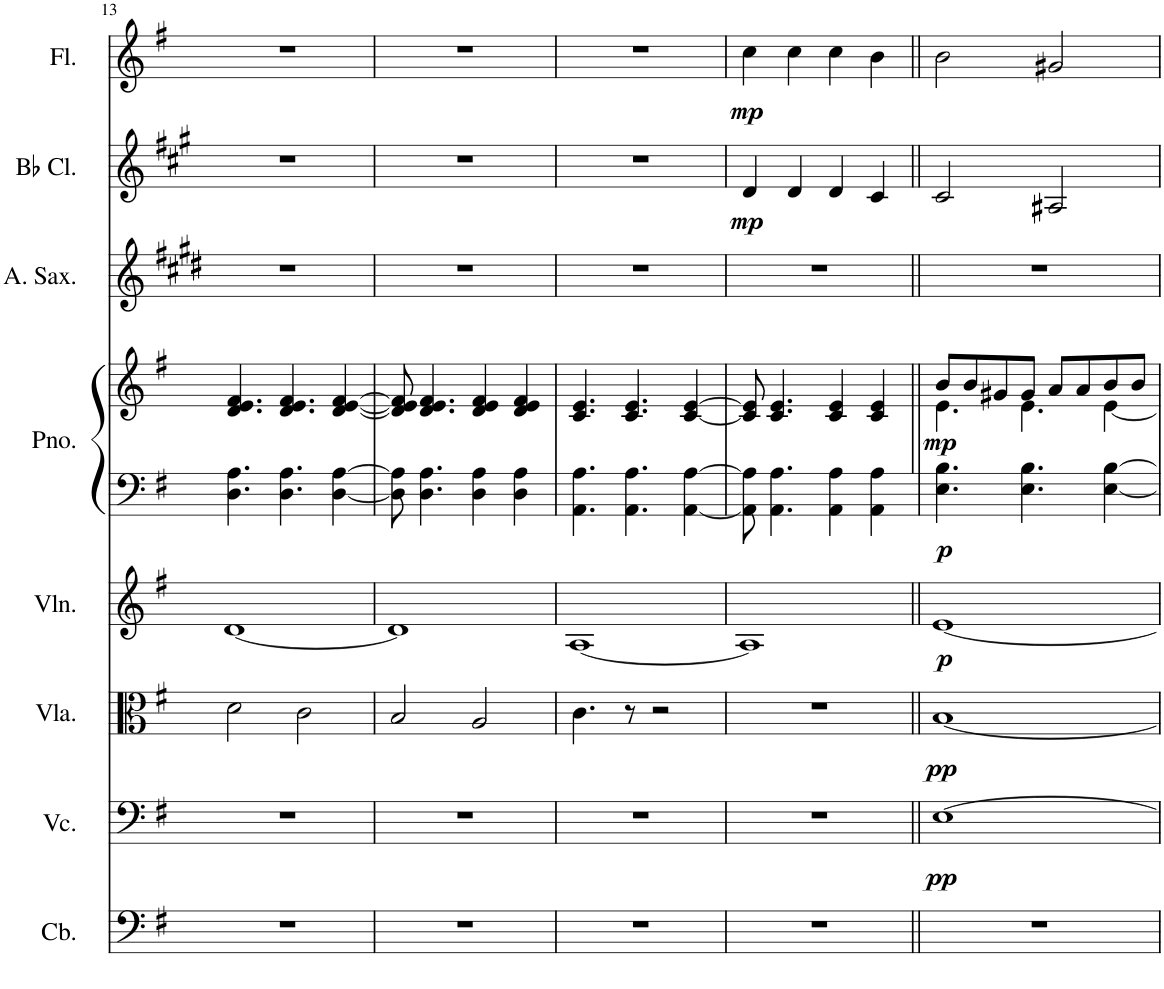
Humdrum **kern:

**kern	**kern	**dynam	**kern	**dynam	**kern	**dynam	**kern	**kern	**dynam	**kern	**kern	**dynam	**kern	**dynam
*part8	*part7	*part7	*part6	*part6	*part5	*part5	*part4	*part4	*part4	*part3	*part2	*part2	*part1	*part1
*staff9	*staff8	*staff8	*staff7	*staff7	*staff6	*staff6	*staff5	*staff4	*staff4/5	*staff3	*staff2	*staff2	*staff1	*staff1
*I"Contrabass	*I"Violoncello	*	*I"Viola	*	*I"Violin	*	*I"Piano	*	*	*I"Alto Saxophone	*I"Bb Clarinet	*	*I"Flute	*
*I'Cb.	*I'Vc.	*	*I'Vla.	*	*I'Vln.	*	*I'Pno.	*	*	*I'A. Sax.	*I'Bb Cl.	*	*I'Fl.	*
!!LO:PB:g=z
*clefF4	*clefF4	*	*clefC3	*	*clefG2	*	*clefF4	*clefG2	*	*clefG2	*clefG2	*	*clefG2	*
*Trd7c12	*	*	*	*	*	*	*	*	*	*Trd5c9	*Trd1c2	*	*	*
*k[f#]	*k[f#]	*	*k[f#]	*	*k[f#]	*	*k[f#]	*k[f#]	*	*k[f#c#g#d#]	*k[f#c#g#]	*	*k[f#]	*
*M4/4	*M4/4	*	*M4/4	*	*M4/4	*	*M4/4	*M4/4	*	*M4/4	*M4/4	*	*M4/4	*
=13	=13	=13	=13	=13	=13	=13	=13	=13	=13	=13	=13	=13	=13	=13
1r	1r	.	2d\	.	[1d	.	4.D\ 4.A\	4.d/ 4.e/ 4.f#/	.	1r	1r	.	1r	.
.	.	.	.	.	.	.	4.D\ 4.A\	4.d/ 4.e/ 4.f#/	.	.	.	.	.	.
.	.	.	2c\	.	.	.	.	.	.	.	.	.	.	.
.	.	.	.	.	.	.	[4D\ [4A\	[4d/ [4e/ [4f#/	.	.	.	.	.	.
=14	=14	=14	=14	=14	=14	=14	=14	=14	=14	=14	=14	=14	=14	=14
1r	1r	.	2B/	.	1d]	.	8D\] 8A\]	8d/] 8e/] 8f#/]	.	1r	1r	.	1r	.
.	.	.	.	.	.	.	4.D\ 4.A\	4.d/ 4.e/ 4.f#/	.	.	.	.	.	.
.	.	.	2A/	.	.	.	4D\ 4A\	4d/ 4e/ 4f#/	.	.	.	.	.	.
.	.	.	.	.	.	.	4D\ 4A\	4d/ 4e/ 4f#/	.	.	.	.	.	.
=15	=15	=15	=15	=15	=15	=15	=15	=15	=15	=15	=15	=15	=15	=15
1r	1r	.	4.c\	.	[1A	.	4.AA\ 4.A\	4.c/ 4.e/	.	1r	1r	.	1r	.
.	.	.	8r	.	.	.	4.AA\ 4.A\	4.c/ 4.e/	.	.	.	.	.	.
.	.	.	2r	.	.	.	.	.	.	.	.	.	.	.
.	.	.	.	.	.	.	[4AA\ [4A\	[4c/ [4e/	.	.	.	.	.	.
=16	=16	=16	=16	=16	=16	=16	=16	=16	=16	=16	=16	=16	=16	=16
!	!	!	!	!	!	!	!	!	!	!	!	!LO:DY:b	!	!LO:DY:b
1r	1r	.	1r	.	1A]	.	8AA\] 8A\]	8c/] 8e/]	.	1r	4d/	mp	4cc\	mp
.	.	.	.	.	.	.	4.AA\ 4.A\	4.c/ 4.e/	.	.	.	.	.	.
.	.	.	.	.	.	.	.	.	.	.	4d/	.	4cc\	.
.	.	.	.	.	.	.	4AA\ 4A\	4c/ 4e/	.	.	4d/	.	4cc\	.
.	.	.	.	.	.	.	4AA\ 4A\	4c/ 4e/	.	.	4c#/	.	4b\	.
=17||	=17||	=17||	=17||	=17||	=17||	=17||	=17||	=17||	=17||	=17||	=17||	=17||	=17||	=17||
*	*	*	*	*	*	*	*	*^	*	*	*	*	*	*
!	!	!LO:DY:b	!	!LO:DY:b	!	!LO:DY:b	!	!	!	!LO:DY:b=2	!	!	!	!	!
!	!	!	!	!	!	!	!	!	!	!LO:DY:n=1:b	!	!	!	!	!
1r	[1E	pp	[1B	pp	[1e	p	4.E\ 4.B\	8b/L	4.e\	p mp	1r	2c#/	.	2b\	.
.	.	.	.	.	.	.	.	8b/	.	.	.	.	.	.	.
.	.	.	.	.	.	.	.	8g#X/	.	.	.	.	.	.	.
.	.	.	.	.	.	.	4.E\ 4.B\	8g#/J	4.e\	.	.	.	.	.	.
.	.	.	.	.	.	.	.	8a/L	.	.	.	2A#X/	.	2g#X/	.
.	.	.	.	.	.	.	.	8a/	.	.	.	.	.	.	.
.	.	.	.	.	.	.	[4E\ [4B\	8b/	[4e\	.	.	.	.	.	.
.	.	.	.	.	.	.	.	8b/J	.	.	.	.	.	.	.
*	*	*	*	*	*	*	*	*v	*v	*	*	*	*	*	*
=	=	=	=	=	=	=	=	=	=	=	=	=	=	=
*-	*-	*-	*-	*-	*-	*-	*-	*-	*-	*-	*-	*-	*-	*-
